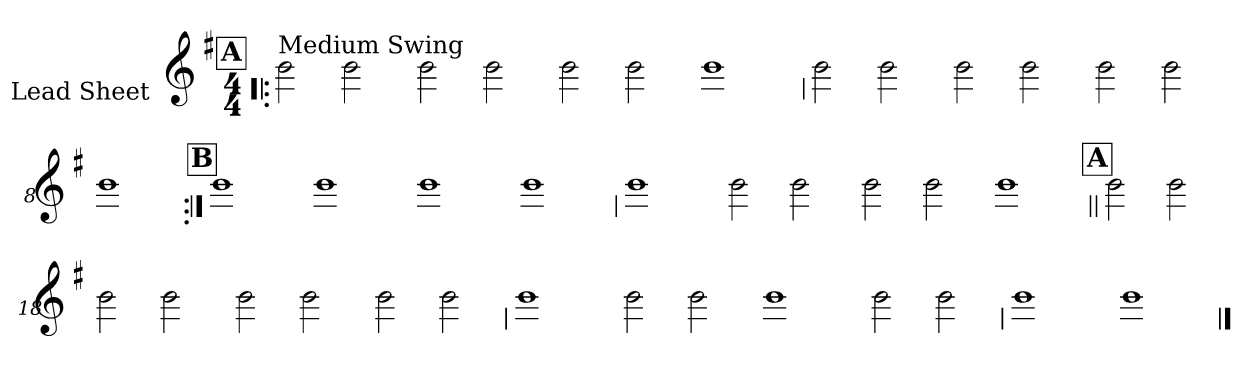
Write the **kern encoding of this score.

**kern
*part1
*staff1
*I"Lead Sheet
*stria0
*clefG2
*k[f#]
*G:
*M4/4
!!LO:REH:place=s1:a:t=A
=1!|:
!LO:TX:a:t=Medium Swing
2b
2b
=2-
2b
2b
=3-
2b
2b
=4-
1b
!!LO:LB:g=z
=5
2b
2b
=6-
2b
2b
=7-
2b
2b
=8-
1b
!!LO:LB:g=z
!!LO:REH:place=s1:a:t=B
=9:|!
1b
=10-
1b
=11-
1b
=12-
1b
!!LO:LB:g=z
=13
1b
=14-
2b
2b
=15-
2b
2b
=16-
1b
!!LO:LB:g=z
!!LO:REH:place=s1:a:t=A
=17||
2b
2b
=18-
2b
2b
=19-
2b
2b
=20-
2b
2b
!!LO:LB:g=z
=21
1b
=22-
2b
2b
=23-
1b
=24-
2b
2b
!!LO:LB:g=z
=25
1b
=26-
1b
==
*-
